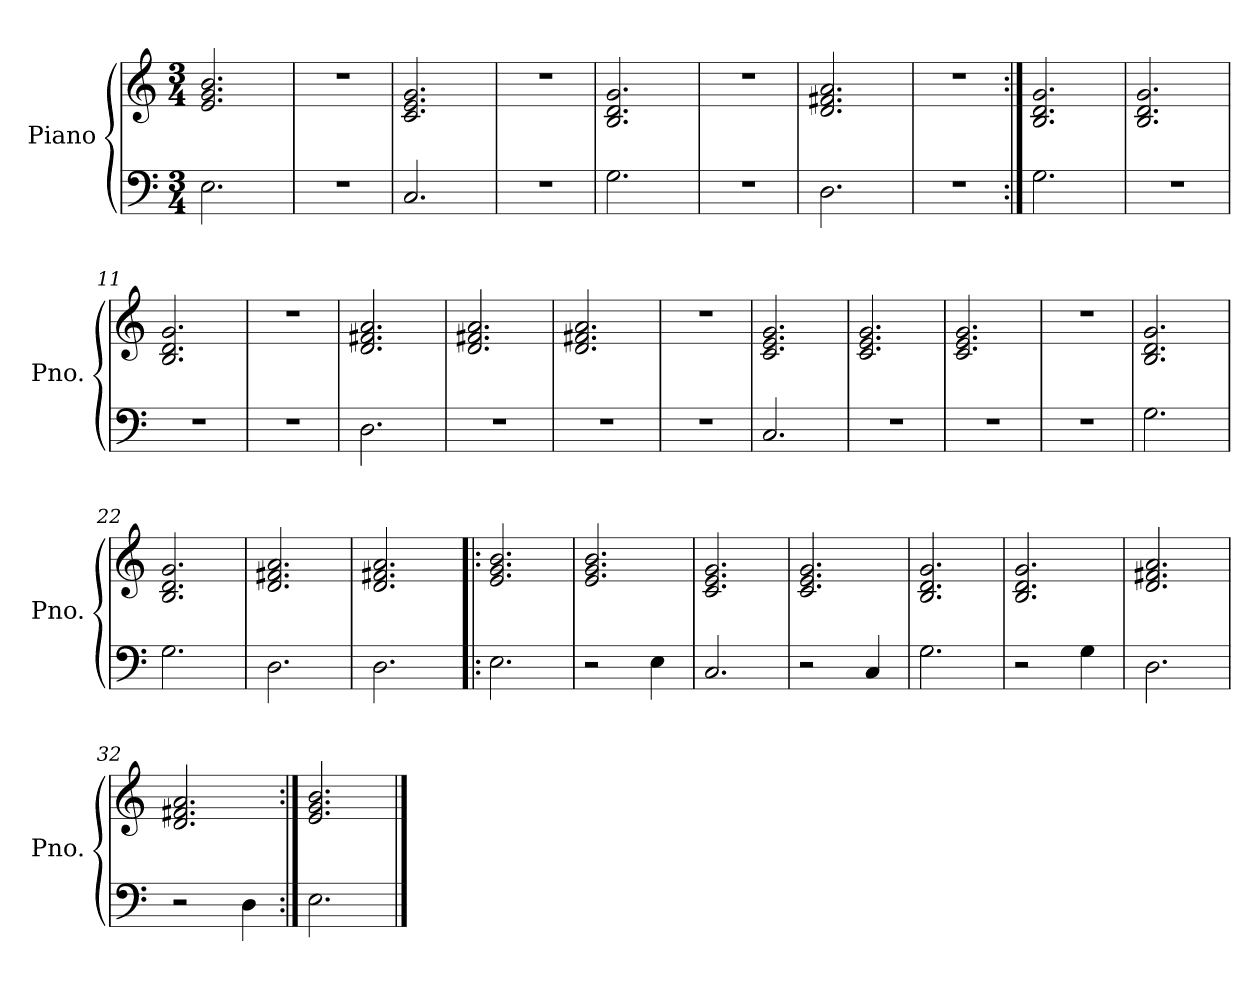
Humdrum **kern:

**kern	**kern
*part1	*part1
*staff2	*staff1
*I"Piano	*
*I'Pno.	*
*clefF4	*clefG2
*k[]	*k[]
*M3/4	*M3/4
=1	=1
2.E\	2.e/ 2.g/ 2.b/
=2	=2
2.r	2.r
=3	=3
2.C/	2.c/ 2.e/ 2.g/
=4	=4
2.r	2.r
=5	=5
2.G\	2.B/ 2.d/ 2.g/
=6	=6
2.r	2.r
=7	=7
2.D\	2.d/ 2.f#X/ 2.a/
=8	=8
2.r	2.r
!!LO:LB:g=z
=9:|!	=9:|!
2.G\	2.B/ 2.d/ 2.g/
=10	=10
2.r	2.B/ 2.d/ 2.g/
=11	=11
2.r	2.B/ 2.d/ 2.g/
=12	=12
2.r	2.r
=13	=13
2.D\	2.d/ 2.f#X/ 2.a/
=14	=14
2.r	2.d/ 2.f#X/ 2.a/
=15	=15
2.r	2.d/ 2.f#X/ 2.a/
=16	=16
2.r	2.r
!!LO:LB:g=z
=17	=17
2.C/	2.c/ 2.e/ 2.g/
=18	=18
2.r	2.c/ 2.e/ 2.g/
=19	=19
2.r	2.c/ 2.e/ 2.g/
=20	=20
2.r	2.r
=21	=21
2.G\	2.B/ 2.d/ 2.g/
=22	=22
2.G\	2.B/ 2.d/ 2.g/
=23	=23
2.D\	2.d/ 2.f#X/ 2.a/
=24	=24
2.D\	2.d/ 2.f#X/ 2.a/
!!LO:LB:g=z
=25!|:	=25!|:
2.E\	2.e/ 2.g/ 2.b/
=26	=26
2r	2.e/ 2.g/ 2.b/
4E\	.
=27	=27
2.C/	2.c/ 2.e/ 2.g/
=28	=28
2r	2.c/ 2.e/ 2.g/
4C/	.
=29	=29
2.G\	2.B/ 2.d/ 2.g/
=30	=30
2r	2.B/ 2.d/ 2.g/
4G\	.
=31	=31
2.D\	2.d/ 2.f#X/ 2.a/
=32	=32
2r	2.d/ 2.f#X/ 2.a/
4D\	.
=33:|!	=33:|!
2.E\	2.e/ 2.g/ 2.b/
==	==
*-	*-
